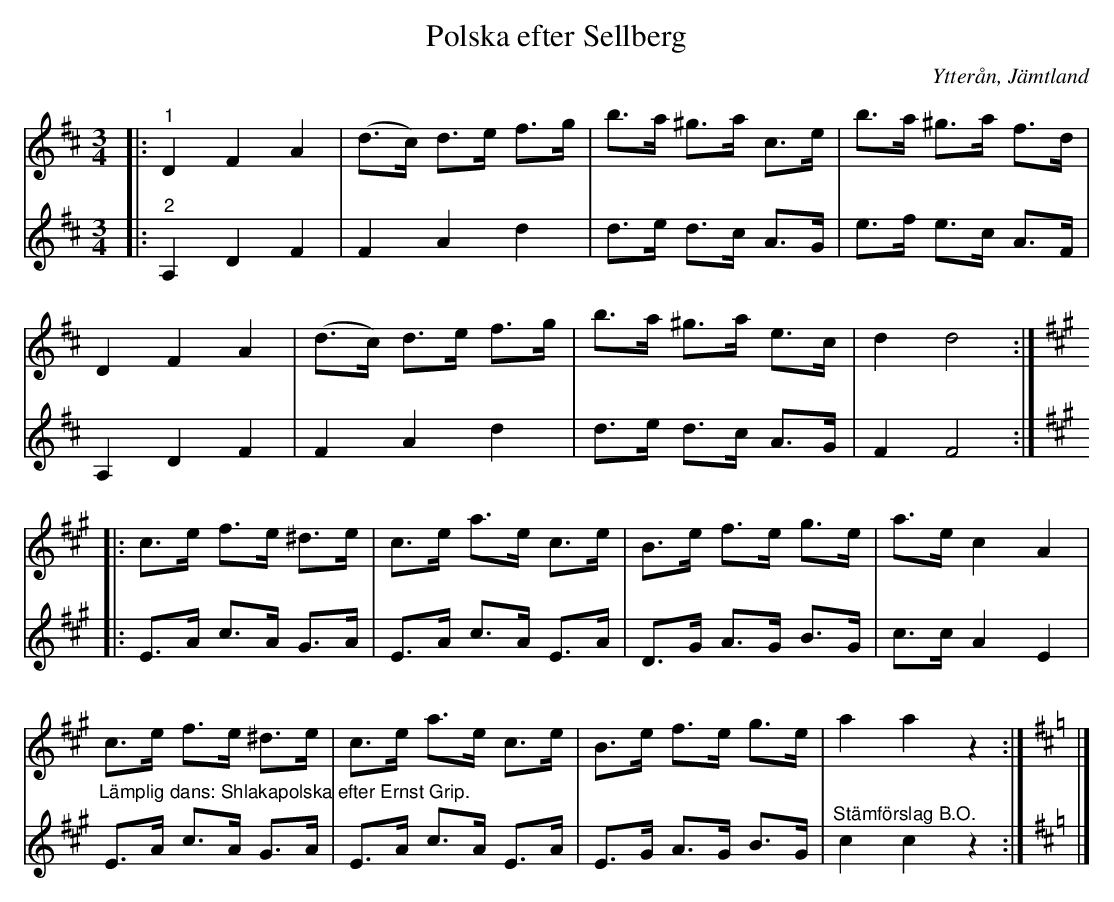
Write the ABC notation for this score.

X:1
T:Polska efter Sellberg
O:Ytterån, Jämtland
L:1/8
M:3/4
K:D
V:1
|:"^1" D2 F2 A2 | (d>c) d>e f>g | b>a ^g>a c>e | b>a ^g>a f>d |
D2 F2 A2 | (d>c) d>e f>g | b>a ^g>a e>c | d2 d4 ::
[K:A] c>e f>e ^d>e | c>e a>e c>e | B>e f>e g>e | a>e c2 A2 |
c>e f>e ^d>e | c>e a>e c>e | B>e f>e g>e | a2 a2 z2 :|[K:D] |]
V:2
|:"^2" A,2 D2 F2 | F2 A2 d2 | d>e d>c A>G | e>f e>c A>F |
A,2 D2 F2 | F2 A2 d2 | d>e d>c A>G | F2 F4 ::
[K:A] E>A c>A G>A | E>A c>A E>A | D>G A>G B>G | c>c A2 E2 |
"^Lämplig dans: Shlakapolska efter Ernst Grip." E>A c>A G>A | E>A c>A E>A | E>G A>G B>G | "^Stämförslag B.O." c2 c2 z2 :|[K:D] |]
